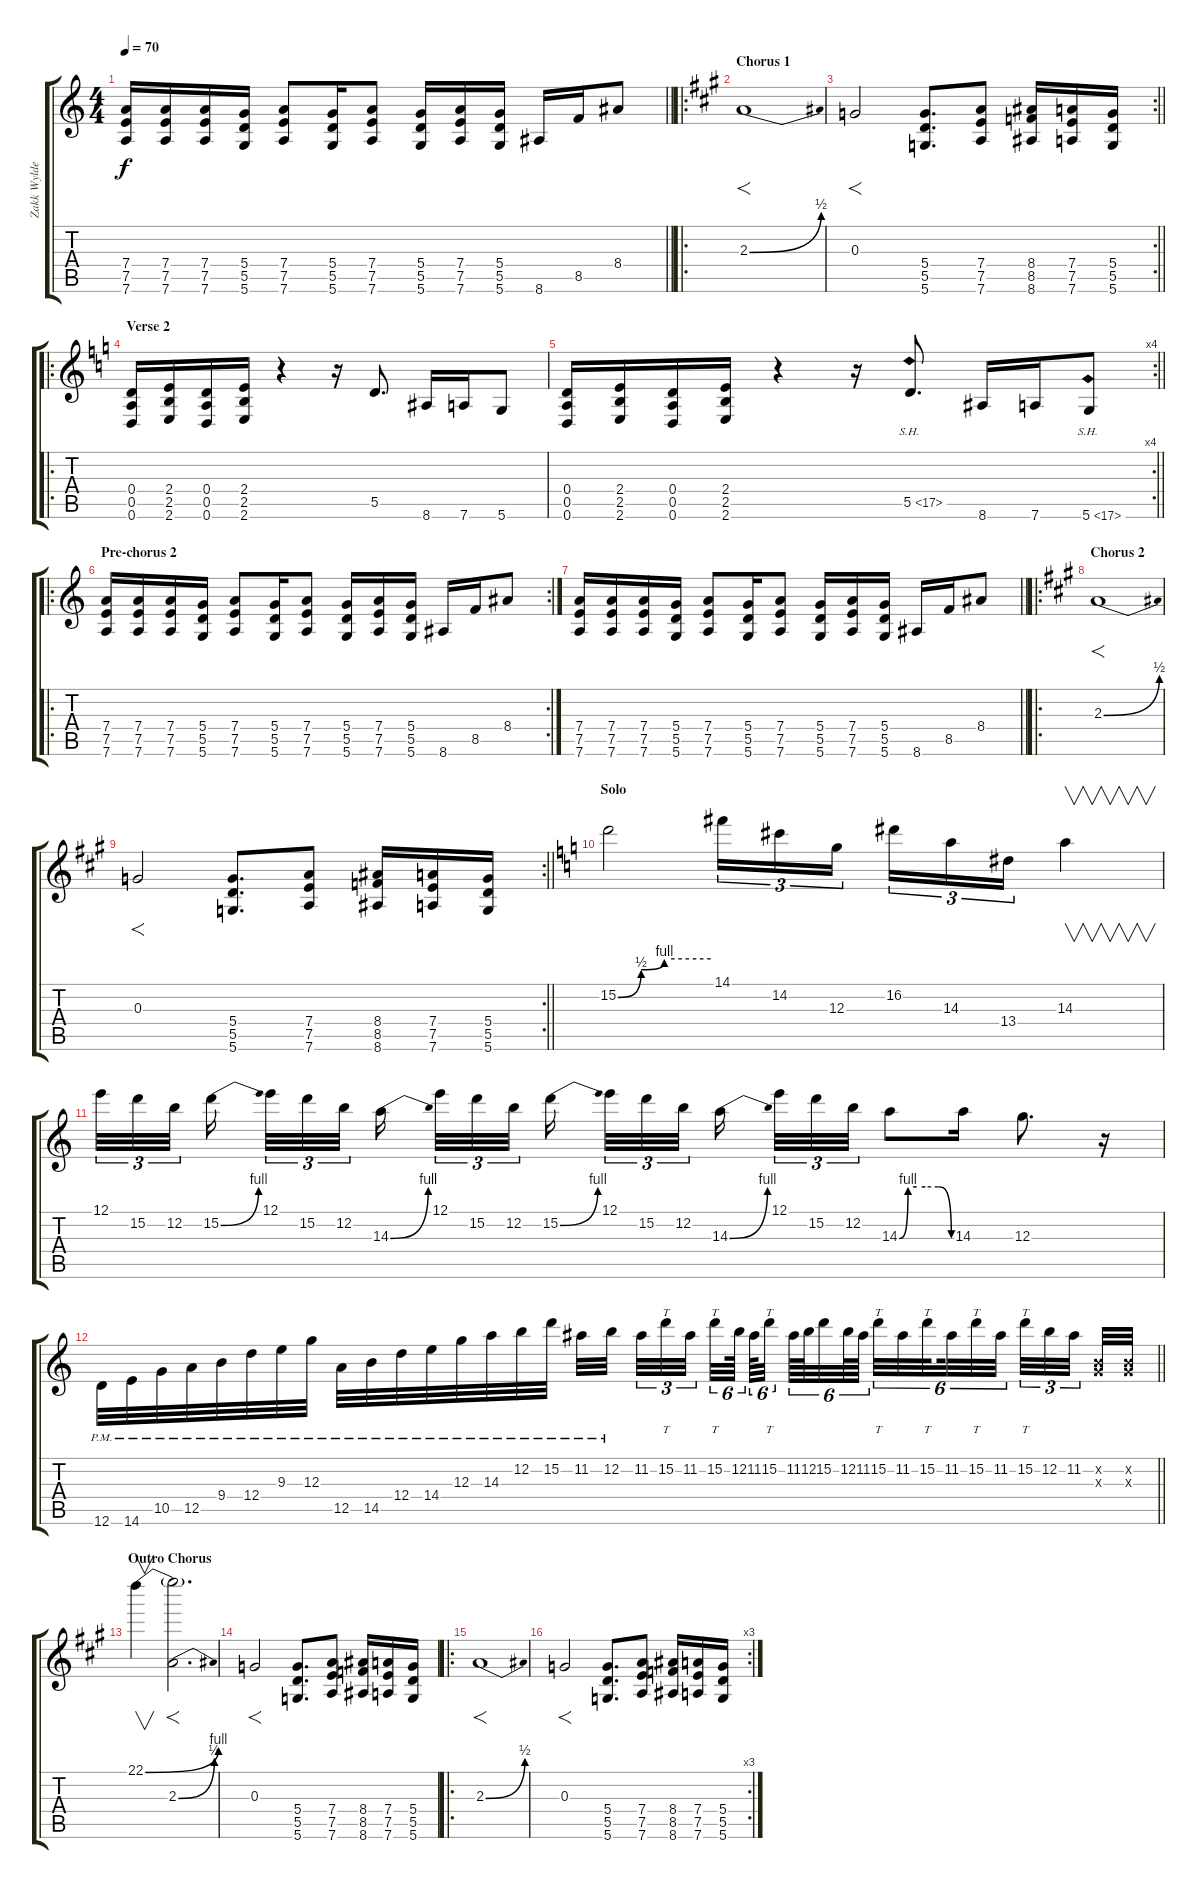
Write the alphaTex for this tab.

\track ("Zakk Wylde" "Zakk Wylde") {instrument distortionguitar}
\staff {score tabs}
\tuning (E4 B3 G3 D3 A2 D2) {hide}
\ts (4 4)
\tempo 70
\clef g2
\barLineRight lightlight
\ks c
(7.4 7.5 7.6).16{dy f} (7.4 7.5 7.6).16 (7.4 7.5 7.6).16 (5.4 5.5 5.6).16 (7.4 7.5 7.6).8 (5.4 5.5 5.6).16 (7.4 7.5 7.6).8 (5.4 5.5 5.6).16 (7.4 7.5 7.6).16 (5.4 5.5 5.6).16 8.6.16 8.5.16 8.4.8 |
\ro
\section ("" "Chorus 1")
\ks a
2.3{be (bend 0 0 60 2)}.1{f} |
\rc 2
\barLineRight lightlight
0.3.2{f} (5.4 5.5 5.6).8{d} (7.4 7.5 7.6).8 (8.4 8.5 8.6).16 (7.4 7.5 7.6).16 (5.4 5.5 5.6).16 |
\ro
\section ("" "Verse 2")
\ks c
(0.4 0.5 0.6).16 (2.4 2.5 2.6).16 (0.4 0.5 0.6).16 (2.4 2.5 2.6).16 r.4 r.16 5.5.8{d} 8.6.16 7.6.16 5.6.8 |
\rc 4
\barLineRight lightlight
(0.4 0.5 0.6).16 (2.4 2.5 2.6).16 (0.4 0.5 0.6).16 (2.4 2.5 2.6).16 r.4 r.16 5.5{sh 12}.8{d} 8.6.16 7.6.16 5.6{sh 12}.8 |
\ro
\rc 2
\section ("" "Pre-chorus 2")
(7.4 7.5 7.6).16 (7.4 7.5 7.6).16 (7.4 7.5 7.6).16 (5.4 5.5 5.6).16 (7.4 7.5 7.6).8 (5.4 5.5 5.6).16 (7.4 7.5 7.6).8 (5.4 5.5 5.6).16 (7.4 7.5 7.6).16 (5.4 5.5 5.6).16 8.6.16 8.5.16 8.4.8 |
\barLineRight lightlight
(7.4 7.5 7.6).16 (7.4 7.5 7.6).16 (7.4 7.5 7.6).16 (5.4 5.5 5.6).16 (7.4 7.5 7.6).8 (5.4 5.5 5.6).16 (7.4 7.5 7.6).8 (5.4 5.5 5.6).16 (7.4 7.5 7.6).16 (5.4 5.5 5.6).16 8.6.16 8.5.16 8.4.8 |
\ro
\section ("" "Chorus 2")
\ks a
2.3{be (bend 0 0 60 2)}.1{f} |
\rc 2
\barLineRight lightlight
0.3.2{f} (5.4 5.5 5.6).8{d} (7.4 7.5 7.6).8 (8.4 8.5 8.6).16 (7.4 7.5 7.6).16 (5.4 5.5 5.6).16 |
\section ("" "Solo")
\ks c
15.2{be (custom 0 0 15 2 30 4 60 4)}.2 14.1.16{tu (3 2)} 14.2.16{tu (3 2)} 12.3.16{tu (3 2) beam splitsecondary} 16.2.16{tu (3 2)} 14.3.16{tu (3 2)} 13.4.16{tu (3 2)} 14.3.4{v} |
12.1.32{tu (3 2)} 15.2.32{tu (3 2)} 12.2.32{tu (3 2) beam splitsecondary} 15.2{be (bend 0 0 60 4)}.16{beam splitsecondary} 12.1.32{tu (3 2)} 15.2.32{tu (3 2)} 12.2.32{tu (3 2) beam splitsecondary} 14.3{be (bend 0 0 60 4)}.16 12.1.32{tu (3 2)} 15.2.32{tu (3 2)} 12.2.32{tu (3 2) beam splitsecondary} 15.2{be (bend 0 0 60 4)}.16{beam splitsecondary} 12.1.32{tu (3 2)} 15.2.32{tu (3 2)} 12.2.32{tu (3 2) beam splitsecondary} 14.3{be (bend 0 0 60 4)}.16 12.1.32{tu (3 2)} 15.2.32{tu (3 2)} 12.2.32{tu (3 2)} 14.3{be (custom 0 0 10 4 20 4 30 4 45 4 60 0)}.8 14.3.16 12.3.8{d} r.16 |
\barLineRight lightlight
12.6{pm}.32 14.6{pm}.32 10.5{pm}.32 12.5{pm}.32 9.4{pm}.32 12.4{pm}.32 9.3{pm}.32 12.3{pm}.32 12.5{pm}.32 14.5{pm}.32 12.4{pm}.32 14.4{pm}.32 12.3{pm}.32 14.3{pm}.32 12.2{pm}.32 15.2{pm}.32 11.2{pm}.32 12.2{pm}.32{beam splitsecondary} 11.2.32{tu (3 2)} 15.2.32{tt tu (3 2)} 11.2.32{tu (3 2) beam splitsecondary} 15.2.32{tt tu (6 4)} 12.2.64{tu (6 4) beam splitsecondary} 11.2.64{tu (6 4)} 15.2.32{tt tu (6 4) beam splitsecondary} 11.2.64{tu (6 4)} 12.2.64{tu (6 4)} 15.2.32{tu (6 4)} 12.2.64{tu (6 4)} 11.2.64{tu (6 4)} 15.2.32{tt tu (6 4)} 11.2.32{tu (6 4)} 15.2.32{tt tu (6 4) beam splitsecondary} 11.2.32{tu (6 4)} 15.2.32{tt tu (6 4)} 11.2.32{tu (6 4) beam splitsecondary} 15.2.32{tt tu (3 2)} 12.2.32{tu (3 2)} 11.2.32{tu (3 2) beam splitsecondary} (0.2{x} 0.3{x}).32 (0.2{x} 0.3{x}).32 |
\section ("" "Outro Chorus")
\ks a
22.1{be (bend 0 0 60 4)}.4{v} (22.1{t} 2.3{be (bend 0 0 60 2)}).2{f d} |
0.3.2{f} (5.4 5.5 5.6).8{d} (7.4 7.5 7.6).8 (8.4 8.5 8.6).16 (7.4 7.5 7.6).16 (5.4 5.5 5.6).16 |
\ro
2.3{be (bend 0 0 60 2)}.1{f} |
\rc 3
0.3.2{f} (5.4 5.5 5.6).8{d} (7.4 7.5 7.6).8 (8.4 8.5 8.6).16 (7.4 7.5 7.6).16 (5.4 5.5 5.6).16
